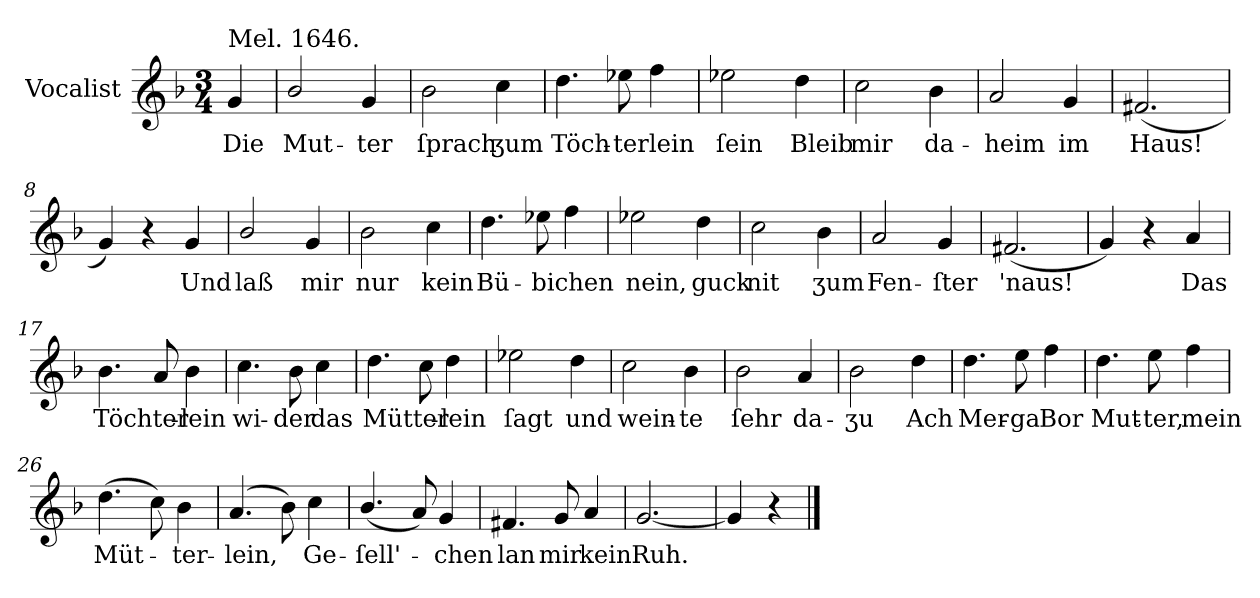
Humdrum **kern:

**kern	**text
*part1	*part1
*staff1	*staff1
*I"Vocalist	*
*k[b-]	*
*d:	*
*M3/4	*
=	=
!LO:TX:a:t=Mel. 1646.	!
4g	Die
=1	=1
2b-/	Mut-
4g	-ter
=2	=2
2b-	ſprach
4cc	ʒum
=3	=3
4.dd	Töch-
8ee-X	-terlein
4ff	.
=4	=4
2ee-X	ſein
4dd	Bleib
=5	=5
2cc	mir
4b-	da-
=6	=6
2a	-heim
4g	im
=7	=7
(2.f#X	Haus!
=8	=8
4g)	.
4r	.
4g	Und
=9	=9
2b-/	laß
4g	mir
=10	=10
2b-	nur
4cc	kein
=11	=11
4.dd	Bü-
8ee-X	-bichen
4ff	.
=12	=12
2ee-X	nein,
4dd	guck
=13	=13
2cc	nit
4b-	ʒum
=14	=14
2a	Fen-
4g	-ſter
=15	=15
(2.f#X	'naus!
=16	=16
4g)	.
4r	.
4a	Das
=17	=17
4.b-	Töchter-
8a	.
4b-	-lein
=18	=18
4.cc	wi-
8b-	-der
4cc	das
=19	=19
4.dd	Mütter-
8cc	.
4dd	-lein
=20	=20
2ee-X	ſagt
4dd	und
=21	=21
2cc	wein-
4b-	-te
=22	=22
2b-	ſehr
4a	da-
=23	=23
2b-	-ʒu
4dd	Ach
=24	=24
4.dd	Mer-
8ee	-ga
4ff	Bor
=25	=25
4.dd	Mut-
8ee	-ter,
4ff	mein
=26	=26
(4.dd	Müt-
8cc)	.
4b-	-ter-
=27	=27
(4.a	-lein,
8b-)	.
4cc	Ge-
=28	=28
(4.b-/	-ſell'-
8a)	.
4g	-chen
=29	=29
4.f#X	lan
8g	mir
4a	kein
=30	=30
[2.g	Ruh.
=31	=31
4g]	.
4r	.
==	==
*-	*-
